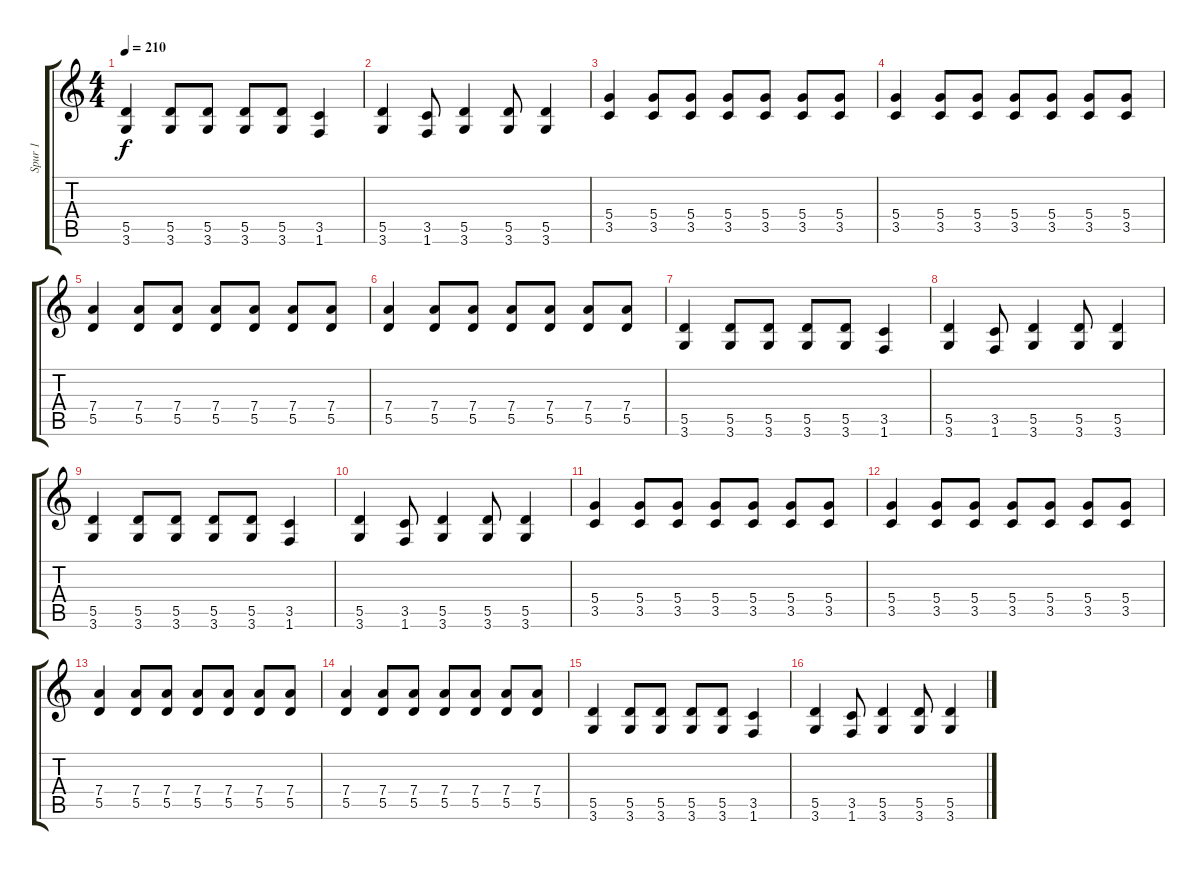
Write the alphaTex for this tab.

\track ("Spur 1" "Spur 1") {instrument distortionguitar}
\staff {score tabs}
\tuning (E4 B3 G3 D3 A2 E2) {hide}
\ts (4 4)
\tempo 210
\clef g2
\ks c
(5.5 3.6).4{dy f} (5.5 3.6).8 (5.5 3.6).8 (5.5 3.6).8 (5.5 3.6).8 (3.5 1.6).4 |
(5.5 3.6).4 (3.5 1.6).8 (5.5 3.6).4 (5.5 3.6).8 (5.5 3.6).4 |
(5.4 3.5).4 (5.4 3.5).8 (5.4 3.5).8 (5.4 3.5).8 (5.4 3.5).8 (5.4 3.5).8 (5.4 3.5).8 |
(5.4 3.5).4 (5.4 3.5).8 (5.4 3.5).8 (5.4 3.5).8 (5.4 3.5).8 (5.4 3.5).8 (5.4 3.5).8 |
(7.4 5.5).4 (7.4 5.5).8 (7.4 5.5).8 (7.4 5.5).8 (7.4 5.5).8 (7.4 5.5).8 (7.4 5.5).8 |
(7.4 5.5).4 (7.4 5.5).8 (7.4 5.5).8 (7.4 5.5).8 (7.4 5.5).8 (7.4 5.5).8 (7.4 5.5).8 |
(5.5 3.6).4 (5.5 3.6).8 (5.5 3.6).8 (5.5 3.6).8 (5.5 3.6).8 (3.5 1.6).4 |
(5.5 3.6).4 (3.5 1.6).8 (5.5 3.6).4 (5.5 3.6).8 (5.5 3.6).4 |
(5.5 3.6).4 (5.5 3.6).8 (5.5 3.6).8 (5.5 3.6).8 (5.5 3.6).8 (3.5 1.6).4 |
(5.5 3.6).4 (3.5 1.6).8 (5.5 3.6).4 (5.5 3.6).8 (5.5 3.6).4 |
(5.4 3.5).4 (5.4 3.5).8 (5.4 3.5).8 (5.4 3.5).8 (5.4 3.5).8 (5.4 3.5).8 (5.4 3.5).8 |
(5.4 3.5).4 (5.4 3.5).8 (5.4 3.5).8 (5.4 3.5).8 (5.4 3.5).8 (5.4 3.5).8 (5.4 3.5).8 |
(7.4 5.5).4 (7.4 5.5).8 (7.4 5.5).8 (7.4 5.5).8 (7.4 5.5).8 (7.4 5.5).8 (7.4 5.5).8 |
(7.4 5.5).4 (7.4 5.5).8 (7.4 5.5).8 (7.4 5.5).8 (7.4 5.5).8 (7.4 5.5).8 (7.4 5.5).8 |
(5.5 3.6).4 (5.5 3.6).8 (5.5 3.6).8 (5.5 3.6).8 (5.5 3.6).8 (3.5 1.6).4 |
(5.5 3.6).4 (3.5 1.6).8 (5.5 3.6).4 (5.5 3.6).8 (5.5 3.6).4
